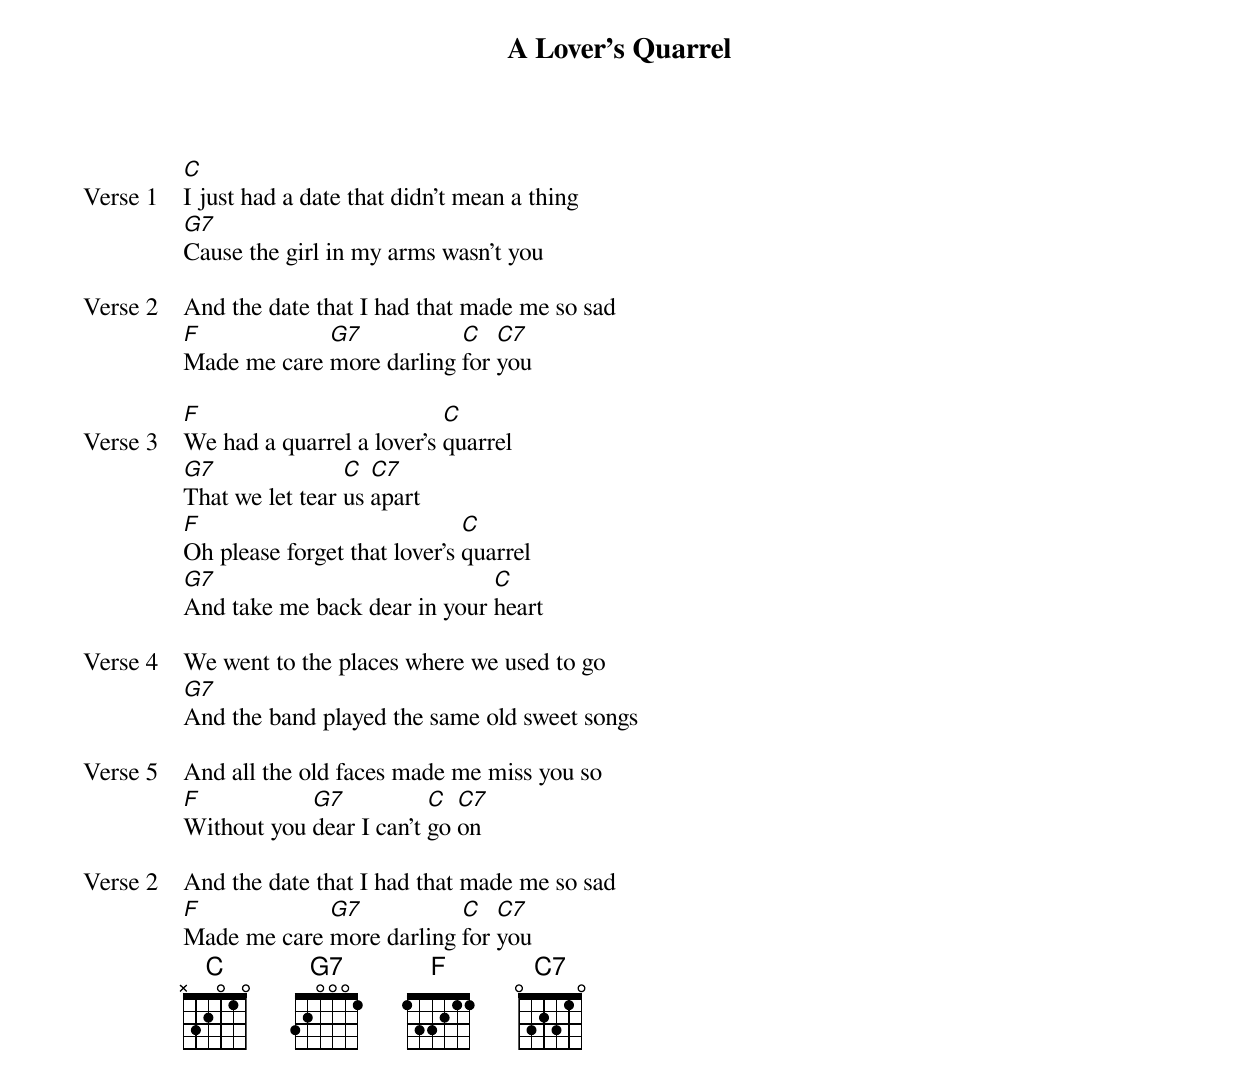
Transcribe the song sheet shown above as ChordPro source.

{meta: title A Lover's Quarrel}
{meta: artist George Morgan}
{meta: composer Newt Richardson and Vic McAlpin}

{start_of_verse: Verse 1}
[C]I just had a date that didn’t mean a thing
[G7]Cause the girl in my arms wasn’t you
{end_of_verse}

{start_of_verse: Verse 2}
And the date that I had that made me so sad
[F]Made me care [G7]more darling [C]for [C7]you
{end_of_verse}

{start_of_verse: Verse 3}
[F]We had a quarrel a lover’s [C]quarrel
[G7]That we let tear [C]us [C7]apart
[F]Oh please forget that lover’s [C]quarrel
[G7]And take me back dear in your [C]heart
{end_of_verse}

{start_of_verse: Verse 4}
We went to the places where we used to go
[G7]And the band played the same old sweet songs
{end_of_verse}

{start_of_verse: Verse 5}
And all the old faces made me miss you so
[F]Without you [G7]dear I can’t [C]go [C7]on
{end_of_verse}

{start_of_verse: Verse 2}
And the date that I had that made me so sad
[F]Made me care [G7]more darling [C]for [C7]you
{end_of_verse}
